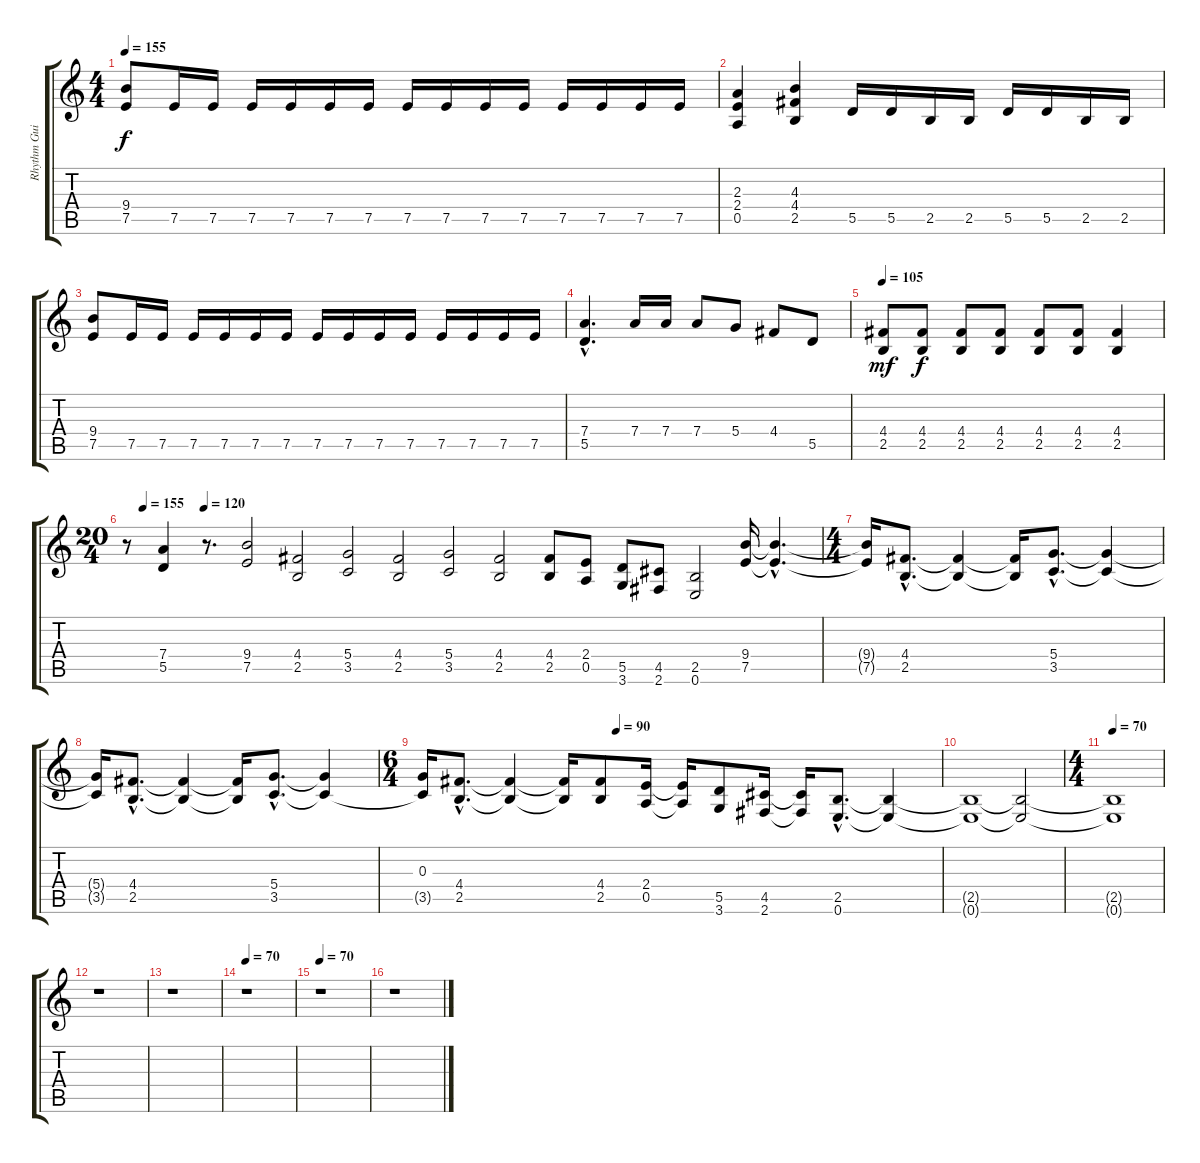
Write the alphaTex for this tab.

\track ("Rhythm Guitar" "Rhythm Gui") {instrument distortionguitar}
\staff {score tabs}
\tuning (E4 B3 G3 D3 A2 E2) {hide}
\ts (4 4)
\tempo 155
\clef g2
\ks c
(9.4 7.5).8{dy f} 7.5.16 7.5.16 7.5.16 7.5.16 7.5.16 7.5.16 7.5.16 7.5.16 7.5.16 7.5.16 7.5.16 7.5.16 7.5.16 7.5.16 |
(2.3 2.4 0.5).4 (4.3 4.4 2.5).4 5.5.16 5.5.16 2.5.16 2.5.16 5.5.16 5.5.16 2.5.16 2.5.16 |
(9.4 7.5).8 7.5.16 7.5.16 7.5.16 7.5.16 7.5.16 7.5.16 7.5.16 7.5.16 7.5.16 7.5.16 7.5.16 7.5.16 7.5.16 7.5.16 |
(7.4{hac} 5.5{hac}).4{d} 7.4.16 7.4.16 7.4.8 5.4.8 4.4.8 5.5.8 |
\tempo 105
(4.4 2.5).8{dy mf} (4.4 2.5).8{dy f} (4.4 2.5).8 (4.4 2.5).8 (4.4 2.5).8 (4.4 2.5).8 (4.4 2.5).4 |
\ts (20 4)
\tempo (155 0.025)
\tempo (120 0.1125)
r.8 (7.4 5.5).4 r.8{d} (9.4 7.5).2 (4.4 2.5).2 (5.4 3.5).2 (4.4 2.5).2 (5.4 3.5).2 (4.4 2.5).2 (4.4 2.5).8 (2.4 0.5).8 (5.5 3.6).8 (4.5 2.6).8 (2.5 0.6).2 (9.4 7.5).16 (9.4{hac t} 7.5{hac t}).4{d} |
\ts (4 4)
(9.4{t} 7.5{t}).16 (4.4{hac} 2.5{hac}).8{d} (4.4{t} 2.5{t}).4 (4.4{t} 2.5{t}).16 (5.4{hac} 3.5{hac}).8{d} (5.4{t} 3.5{t}).4 |
(5.4{t} 3.5{t}).16 (4.4{hac} 2.5{hac}).8{d} (4.4{t} 2.5{t}).4 (4.4{t} 2.5{t}).16 (5.4{hac} 3.5{hac}).8{d} (5.4{t} 3.5{t}).4 |
\ts (6 4)
\tempo (90 0.375)
(0.3 3.5{t}).16 (4.4{hac} 2.5{hac}).8{d} (4.4{t} 2.5{t}).4 (4.4{t} 2.5{t}).16 (4.4 2.5).8 (2.4 0.5).16 (2.4{t} 0.5{t}).16 (5.5 3.6).8 (4.5 2.6).16 (4.5{t} 2.6{t}).16 (2.5{hac} 0.6{hac}).8{d} (2.5{t} 0.6{t}).4 |
(2.5{t} 0.6{t}).1 (2.5{t} 0.6{t}).2 |
\ts (4 4)
\tempo 70
(2.5{t} 0.6{t}).1 |
r.1 |
r.1 |
\tempo 70
r.1 |
\tempo 70
r.1 |
r.1
